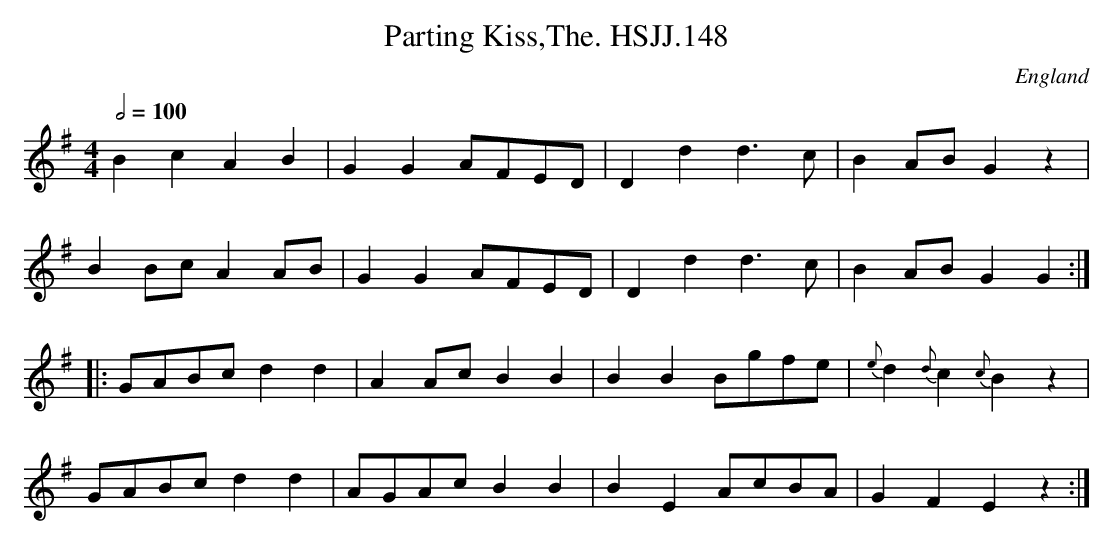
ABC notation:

X:1
T:Parting Kiss,The. HSJJ.148
L:1/8
M:4/4
O:England
Q:1/2=100
K:G
B2c2A2B2|G2G2AFED|D2d2d3c|B2ABG2z2|!
B2BcA2AB|G2G2AFED|D2d2d3c|B2ABG2G2:|!
|:GABcd2d2|A2AcB2B2|B2B2Bgfe|{e}d2{d}c2{c}B2z2|!
GABcd2d2|AGAcB2B2|B2E2AcBA|G2F2E2z2:|
